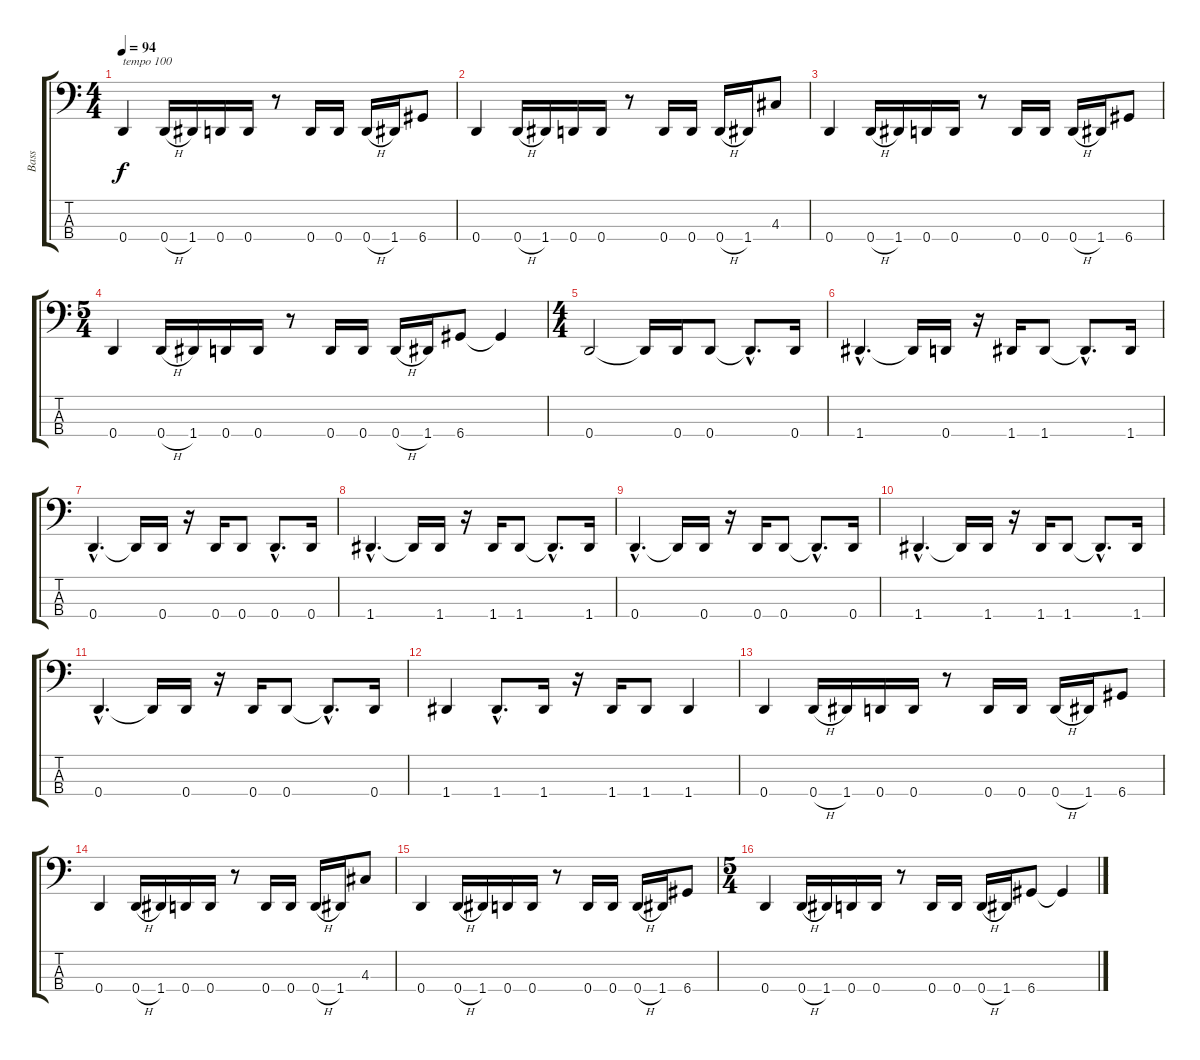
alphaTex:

\track ("Bass" "Bass") {instrument slapbass1}
\staff {score tabs}
\tuning (G2 D2 A1 D1) {hide}
\ts (4 4)
\tempo 94
\clef f4
\ks c
0.4.4{txt "tempo 100" dy f} 0.4{h}.16 1.4.16 0.4.16 0.4.16 r.8 0.4.16 0.4.16 0.4{h}.16 1.4.16 6.4.8 |
0.4.4 0.4{h}.16 1.4.16 0.4.16 0.4.16 r.8 0.4.16 0.4.16 0.4{h}.16 1.4.16 4.3.8 |
0.4.4 0.4{h}.16 1.4.16 0.4.16 0.4.16 r.8 0.4.16 0.4.16 0.4{h}.16 1.4.16 6.4.8 |
\ts (5 4)
0.4.4 0.4{h}.16 1.4.16 0.4.16 0.4.16 r.8 0.4.16 0.4.16 0.4{h}.16 1.4.16 6.4.8 6.4{t}.4 |
\ts (4 4)
0.4.2 0.4{t}.16 0.4.16 0.4.8 0.4{hac t}.8{d} 0.4.16 |
1.4{hac}.4{d} 1.4{t}.16 0.4.16 r.16 1.4.16 1.4.8 1.4{hac t}.8{d} 1.4.16 |
0.4{hac}.4{d} 0.4{t}.16 0.4.16 r.16 0.4.16 0.4.8 0.4{hac}.8{d} 0.4.16 |
1.4{hac}.4{d} 1.4{t}.16 1.4.16 r.16 1.4.16 1.4.8 1.4{hac t}.8{d} 1.4.16 |
0.4{hac}.4{d} 0.4{t}.16 0.4.16 r.16 0.4.16 0.4.8 0.4{hac t}.8{d} 0.4.16 |
1.4{hac}.4{d} 1.4{t}.16 1.4.16 r.16 1.4.16 1.4.8 1.4{hac t}.8{d} 1.4.16 |
0.4{hac}.4{d} 0.4{t}.16 0.4.16 r.16 0.4.16 0.4.8 0.4{hac t}.8{d} 0.4.16 |
1.4.4 1.4{hac}.8{d} 1.4.16 r.16 1.4.16 1.4.8 1.4.4 |
0.4.4 0.4{h}.16 1.4.16 0.4.16 0.4.16 r.8 0.4.16 0.4.16 0.4{h}.16 1.4.16 6.4.8 |
0.4.4 0.4{h}.16 1.4.16 0.4.16 0.4.16 r.8 0.4.16 0.4.16 0.4{h}.16 1.4.16 4.3.8 |
0.4.4 0.4{h}.16 1.4.16 0.4.16 0.4.16 r.8 0.4.16 0.4.16 0.4{h}.16 1.4.16 6.4.8 |
\ts (5 4)
0.4.4 0.4{h}.16 1.4.16 0.4.16 0.4.16 r.8 0.4.16 0.4.16 0.4{h}.16 1.4.16 6.4.8 6.4{t}.4
